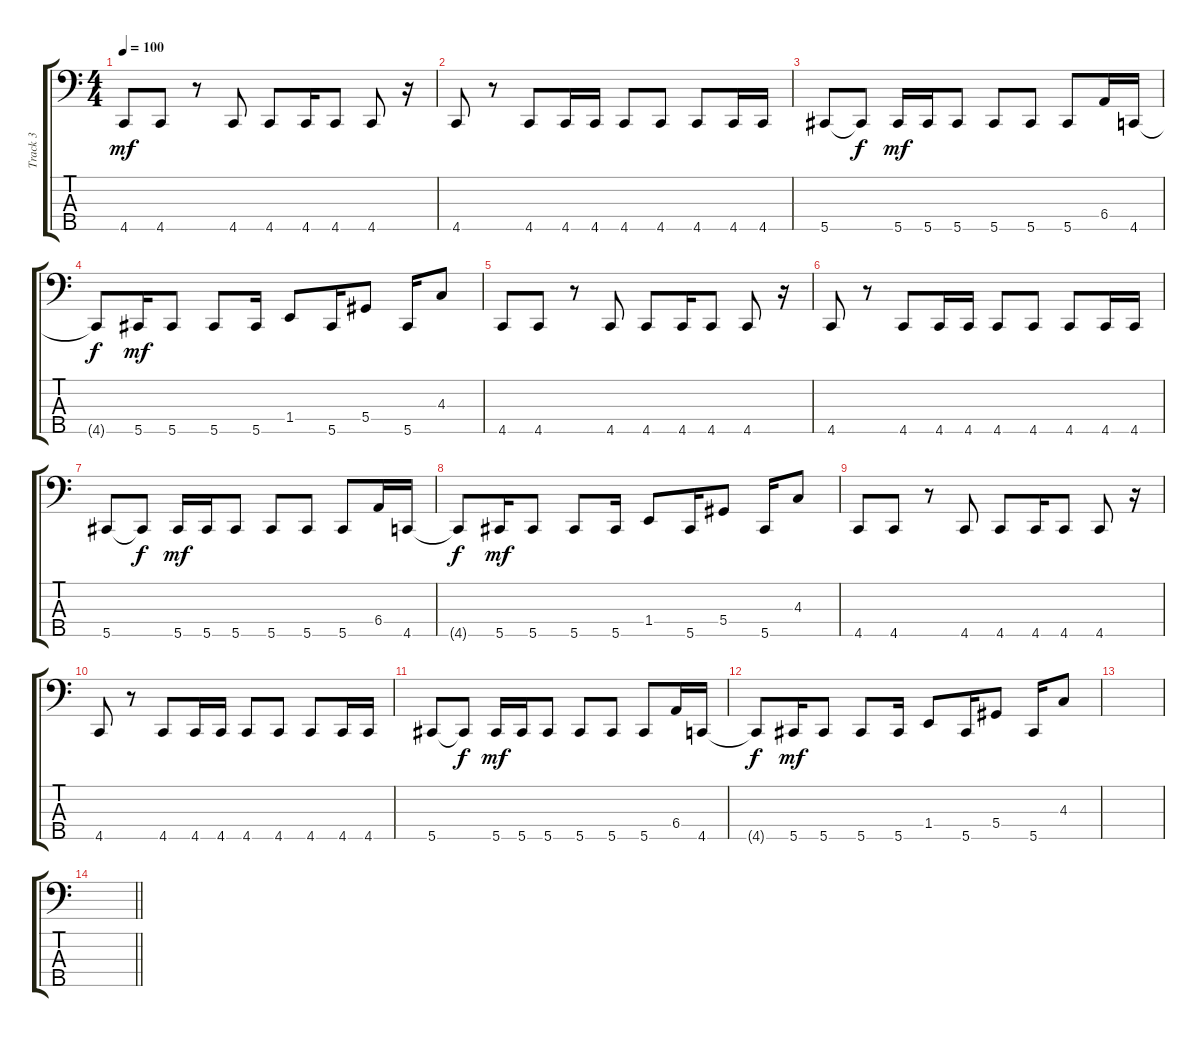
\track ("Track 3" "Track 3") {instrument electricbassfinger}
\staff {score tabs}
\tuning (Gb2 Db2 Ab1 Eb1 Ab0) {hide}
\ts (4 4)
\tempo 100
\clef f4
\ks c
4.5.8{dy mf} 4.5.8 r.8 4.5.8 4.5.8 4.5.16 4.5.8 4.5.8 r.16 |
4.5.8 r.8 4.5.8 4.5.16 4.5.16 4.5.8 4.5.8 4.5.8 4.5.16 4.5.16 |
5.5.8 5.5{t}.8{dy f} 5.5.16{dy mf} 5.5.16 5.5.8 5.5.8 5.5.8 5.5.8 6.4.16 4.5.16 |
4.5{t}.8{dy f} 5.5.16{dy mf} 5.5.8 5.5.8 5.5.16 1.4.8 5.5.16 5.4.8 5.5.16 4.3.8 |
4.5.8{volume 0} 4.5.8 r.8 4.5.8 4.5.8 4.5.16 4.5.8 4.5.8 r.16 |
4.5.8 r.8 4.5.8 4.5.16 4.5.16 4.5.8 4.5.8 4.5.8 4.5.16 4.5.16 |
5.5.8 5.5{t}.8{dy f} 5.5.16{dy mf} 5.5.16 5.5.8 5.5.8 5.5.8 5.5.8 6.4.16 4.5.16 |
4.5{t}.8{dy f} 5.5.16{dy mf} 5.5.8 5.5.8 5.5.16 1.4.8 5.5.16 5.4.8 5.5.16 4.3.8 |
4.5.8 4.5.8 r.8 4.5.8 4.5.8 4.5.16 4.5.8 4.5.8 r.16 |
4.5.8 r.8 4.5.8 4.5.16 4.5.16 4.5.8 4.5.8 4.5.8 4.5.16 4.5.16 |
5.5.8 5.5{t}.8{dy f} 5.5.16{dy mf} 5.5.16 5.5.8 5.5.8 5.5.8 5.5.8 6.4.16 4.5.16 |
4.5{t}.8{dy f} 5.5.16{dy mf} 5.5.8 5.5.8 5.5.16 1.4.8 5.5.16 5.4.8 5.5.16 4.3.8 |
|
\barLineRight lightlight
